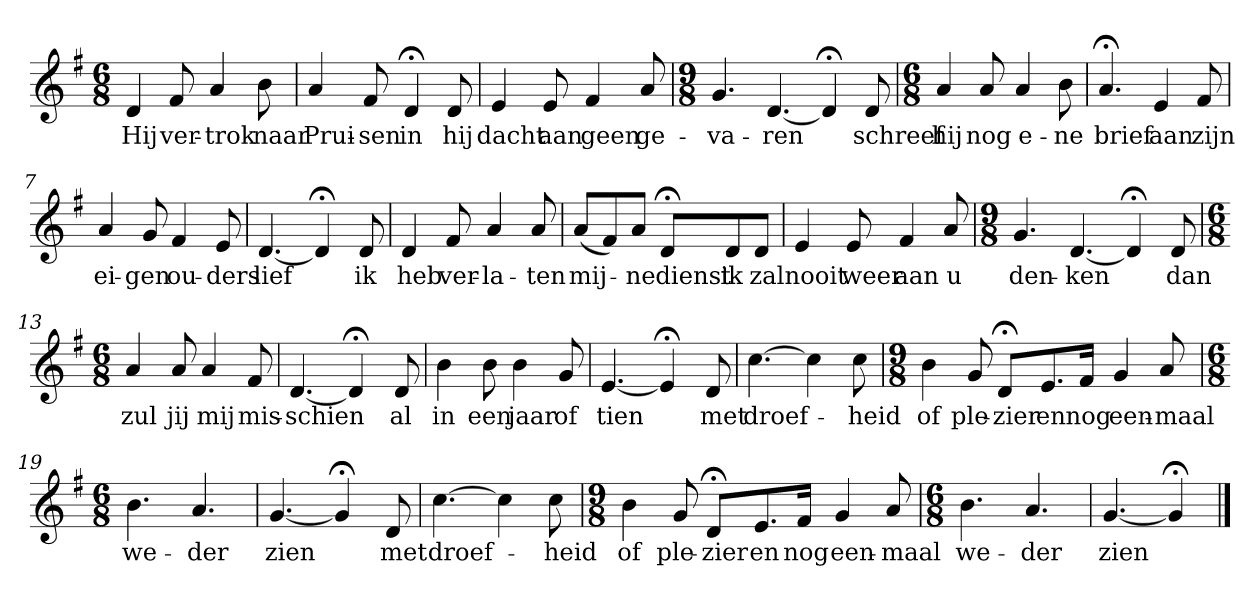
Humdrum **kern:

**kern	**text
*part1	*part1
*staff1	*staff1
*k[f#]	*
*G:	*
*M6/8	*
*MM120	*
=1	=1
4d	Hij
8f#	ver-
4a	-trok
8b	naar
=2	=2
4a	Prui-
8f#	-sen
4d;<	in
8d	hij
=3	=3
4e	dacht
8e	aan
4f#	geen
8a	ge-
=4	=4
*M9/8	*
4.g	-va-
[4.d	-ren
4d;<]	.
8d	schreef
=5	=5
*M6/8	*
4a	hij
8a	nog
4a	e-
8b	-ne
=6	=6
4.a;<	brief
4e	aan
8f#	zijn
=7	=7
4a	ei-
8g	-gen
4f#	ou-
8e	-ders
=8	=8
[4.d	lief
4d;<]	.
8d	ik
=9	=9
4d	heb
8f#	ver-
4a	-la-
8a	-ten
=10	=10
(8aL	mij-
8f#)	.
8aJ	-ne
8d;<L	dienst
8d	ik
8dJ	zal
=11	=11
4e	nooit
8e	weer
4f#	aan
8a	u
=12	=12
*M9/8	*
4.g	den-
[4.d	-ken
4d;<]	.
8d	dan
=13	=13
*M6/8	*
4a	zul
8a	jij
4a	mij
8f#	mis-
=14	=14
[4.d	-schien
4d;<]	.
8d	al
=15	=15
4b	in
8b	een
4b	jaar
8g	of
=16	=16
[4.e	tien
4e;<]	.
8d	met
=17	=17
[4.cc	droef-
4cc]	.
8cc	-heid
=18	=18
*M9/8	*
4b	of
8g	ple-
8d;<L	-zier
8.e	en
16f#Jk	nog
4g	een-
8a	-maal
=19	=19
*M6/8	*
4.b	we-
4.a	-der
=20	=20
[4.g	zien
4g;<]	.
8d	met
=21	=21
[4.cc	droef-
4cc]	.
8cc	-heid
=22	=22
*M9/8	*
4b	of
8g	ple-
8d;<L	-zier
8.e	en
16f#Jk	nog
4g	een-
8a	-maal
=23	=23
*M6/8	*
4.b	we-
4.a	-der
=24	=24
[4.g	zien
4g;<]	.
==	==
*-	*-
